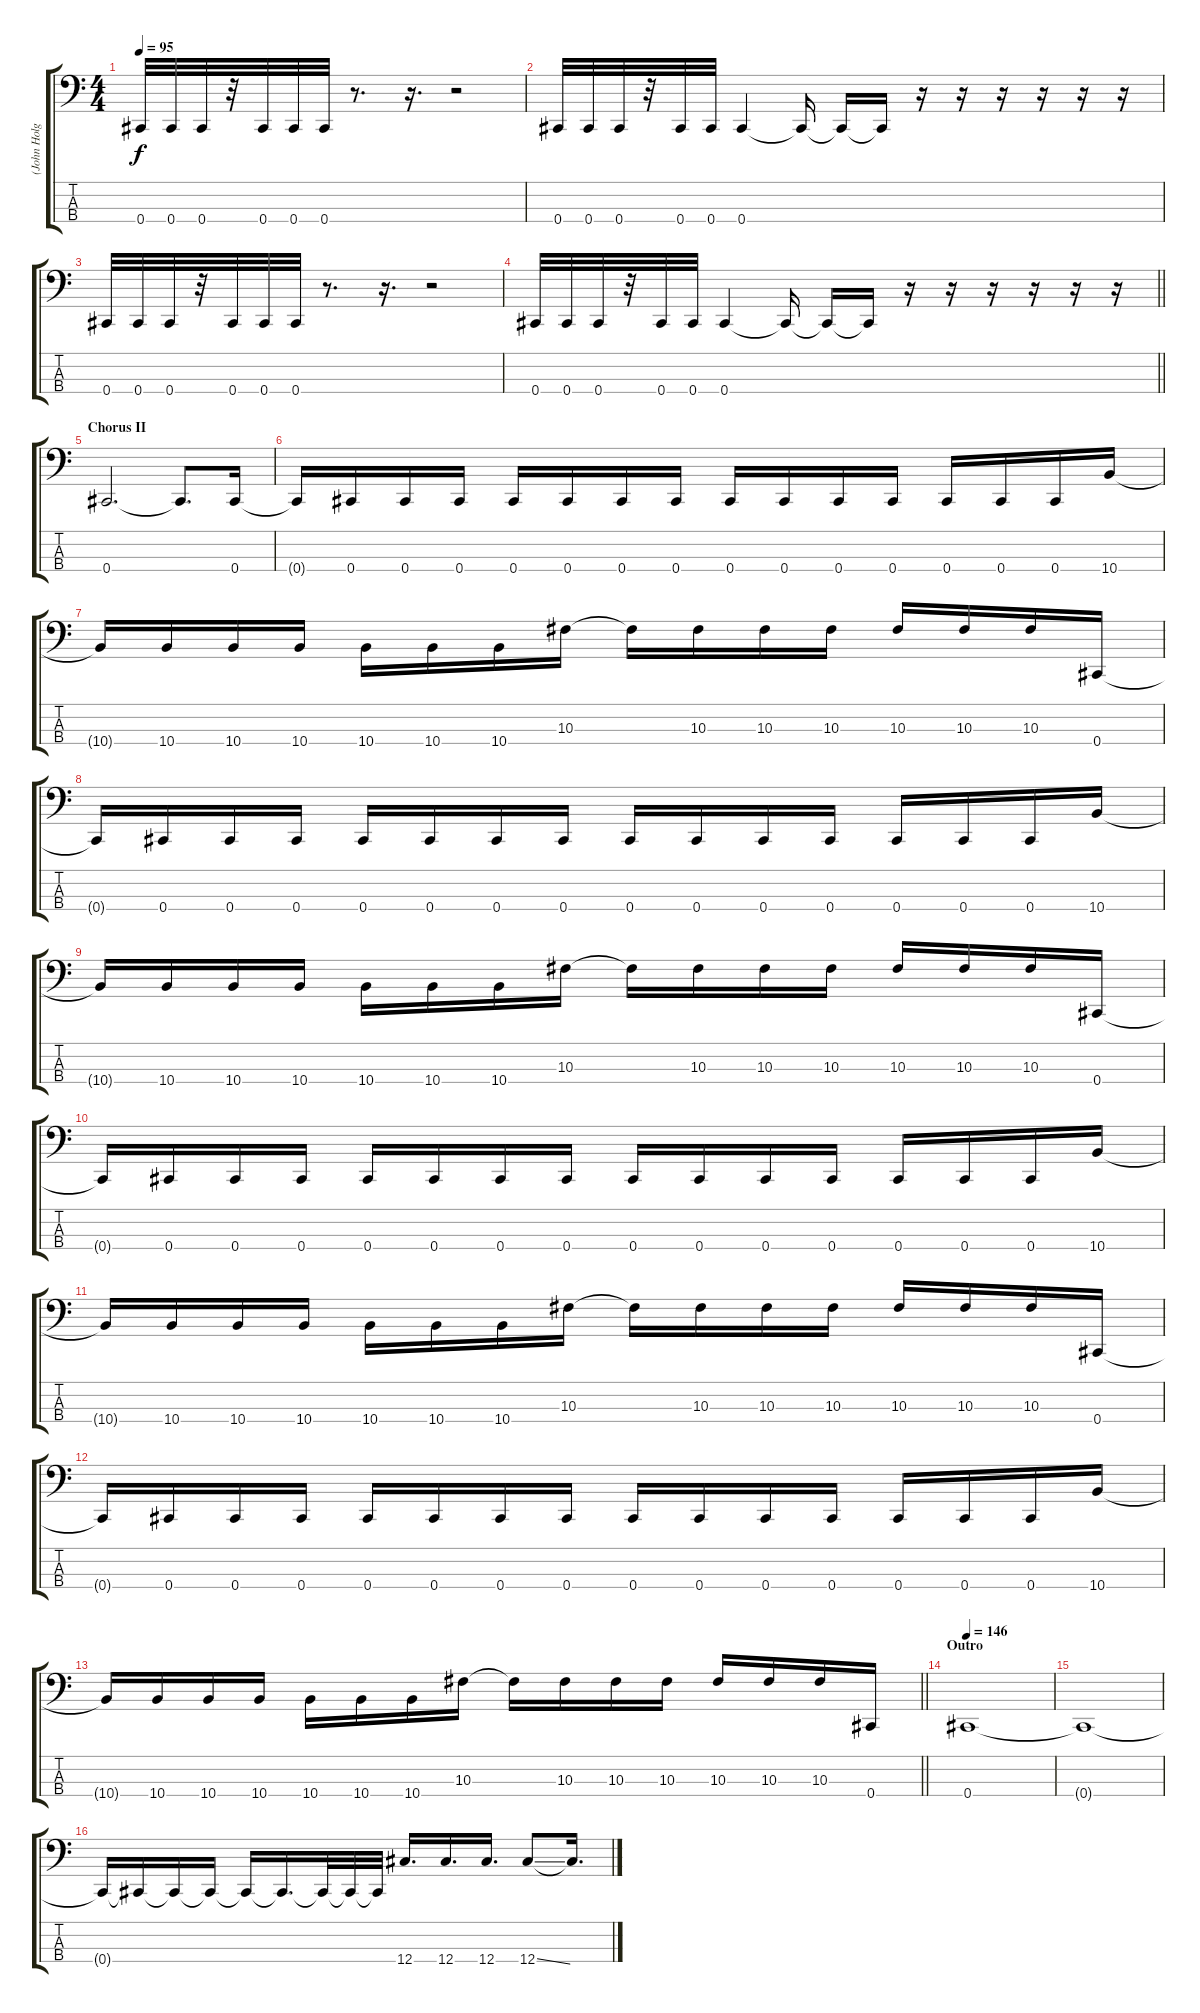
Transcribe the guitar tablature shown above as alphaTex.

\track ("(John Holgado) Bass" "(John Holg") {instrument electricbasspick}
\staff {score tabs}
\tuning (Gb2 Db2 Ab1 Db1) {hide}
\ts (4 4)
\tempo 95
\clef f4
\ks c
0.4.32{dy f} 0.4.32 0.4.32 r.32 0.4.32 0.4.32 0.4.32 r.8{d} r.16{d} r.2 |
0.4.32 0.4.32 0.4.32 r.32 0.4.32 0.4.32 0.4.4 0.4{t}.16 0.4{t}.16 0.4{t}.16 r.16 r.16 r.16 r.16 r.16 r.16 |
0.4.32 0.4.32 0.4.32 r.32 0.4.32 0.4.32 0.4.32 r.8{d} r.16{d} r.2 |
\barLineRight lightlight
0.4.32 0.4.32 0.4.32 r.32 0.4.32 0.4.32 0.4.4 0.4{t}.16 0.4{t}.16 0.4{t}.16 r.16 r.16 r.16 r.16 r.16 r.16 |
\section ("" "Chorus II")
0.4.2{d} 0.4{t}.8{d} 0.4.16 |
0.4{t}.16 0.4.16 0.4.16 0.4.16 0.4.16 0.4.16 0.4.16 0.4.16 0.4.16 0.4.16 0.4.16 0.4.16 0.4.16 0.4.16 0.4.16 10.4.16 |
10.4{t}.16 10.4.16 10.4.16 10.4.16 10.4.16 10.4.16 10.4.16 10.3.16 10.3{t}.16 10.3.16 10.3.16 10.3.16 10.3.16 10.3.16 10.3.16 0.4.16 |
0.4{t}.16 0.4.16 0.4.16 0.4.16 0.4.16 0.4.16 0.4.16 0.4.16 0.4.16 0.4.16 0.4.16 0.4.16 0.4.16 0.4.16 0.4.16 10.4.16 |
10.4{t}.16 10.4.16 10.4.16 10.4.16 10.4.16 10.4.16 10.4.16 10.3.16 10.3{t}.16 10.3.16 10.3.16 10.3.16 10.3.16 10.3.16 10.3.16 0.4.16 |
0.4{t}.16 0.4.16 0.4.16 0.4.16 0.4.16 0.4.16 0.4.16 0.4.16 0.4.16 0.4.16 0.4.16 0.4.16 0.4.16 0.4.16 0.4.16 10.4.16 |
10.4{t}.16 10.4.16 10.4.16 10.4.16 10.4.16 10.4.16 10.4.16 10.3.16 10.3{t}.16 10.3.16 10.3.16 10.3.16 10.3.16 10.3.16 10.3.16 0.4.16 |
0.4{t}.16 0.4.16 0.4.16 0.4.16 0.4.16 0.4.16 0.4.16 0.4.16 0.4.16 0.4.16 0.4.16 0.4.16 0.4.16 0.4.16 0.4.16 10.4.16 |
\barLineRight lightlight
10.4{t}.16 10.4.16 10.4.16 10.4.16 10.4.16 10.4.16 10.4.16 10.3.16 10.3{t}.16 10.3.16 10.3.16 10.3.16 10.3.16 10.3.16 10.3.16 0.4.16 |
\section ("" "Outro")
\tempo 146
0.4.1 |
0.4{t}.1 |
0.4{t}.16 0.4{t}.16 0.4{t}.16 0.4{t}.16 0.4{t}.16 0.4{t}.16{d} 0.4{t}.32 0.4{t}.32 0.4{t}.32 12.4.16{d} 12.4.16{d} 12.4.16{d} 12.4{ss}.8 12.4{t}.16{d}
